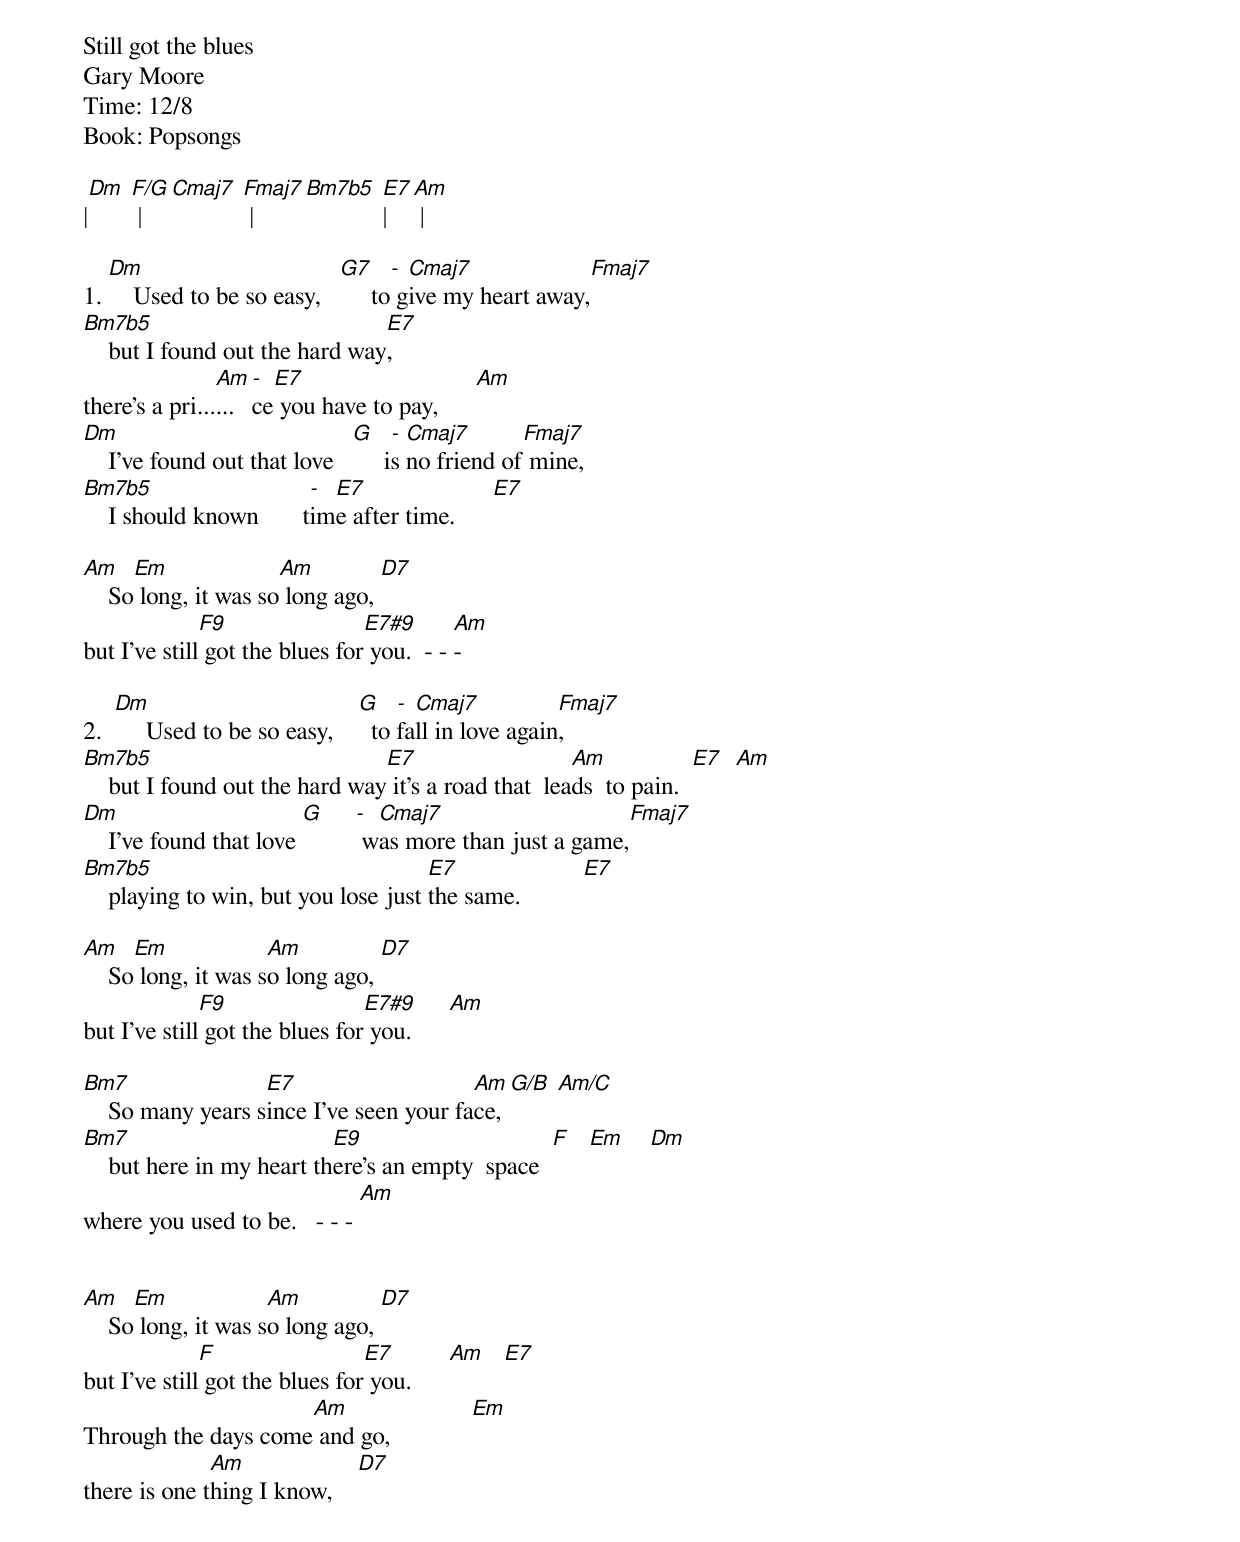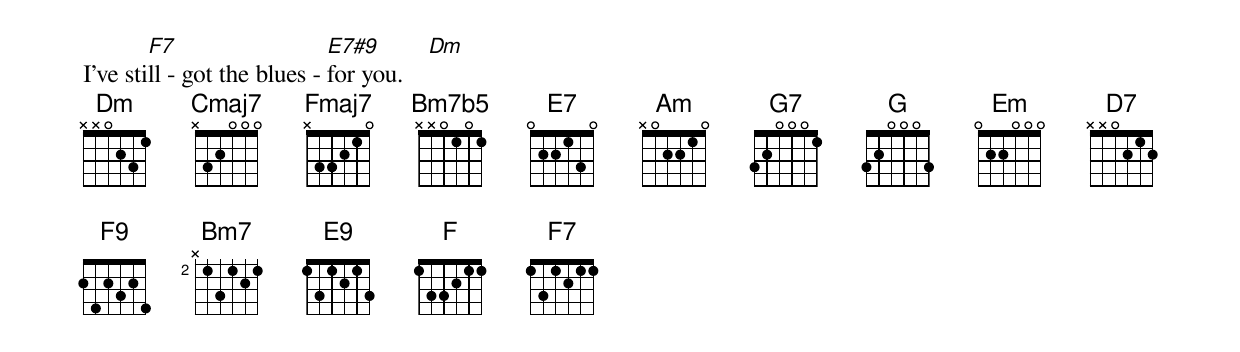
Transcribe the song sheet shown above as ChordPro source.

Still got the blues
Gary Moore
Time: 12/8
Book: Popsongs

|[Dm] [F/G] |[Cmaj7] [Fmaj7] |[Bm7b5] [E7]| [Am] |

1. [Dm]    Used to be so easy,   [G7]     to[-] g[Cmaj7]ive my heart away,[Fmaj7]
[Bm7b5]    but I found out the hard way[E7],
there's a pri...[Am]...[-]ce[E7] you have to pay,      [Am]
[Dm]    I've found out that love   [G]     i[-]s [Cmaj7]no friend of[Fmaj7] mine,
[Bm7b5]    I should known       t[-]im[E7]e after time.      [E7]

[Am]    So[Em] long, it was so[Am] long ago, [D7]
but I've still[F9] got the blues for[E7#9] you.  - - [Am]-

2.  [Dm]     Used to be so easy,    [G]  to [-]fa[Cmaj7]ll in love again[Fmaj7],
[Bm7b5]    but I found out the hard way[E7] it’s a road that  lea[Am]ds  to pain.  [E7]  [Am]
[Dm]    I've found that love [G]     [-] w[Cmaj7]as more than just a game,[Fmaj7]
[Bm7b5]    playing to win, but you lose just [E7]the same.          [E7]

[Am]    So[Em] long, it was s[Am]o long ago, [D7]
but I've still[F9] got the blues for[E7#9] you.      [Am]

[Bm7]    So many years s[E7]ince I've seen your fa[Am]ce, [G/B] [Am/C]
[Bm7]    but here in my heart th[E9]ere's an empty  space  [F]   [Em]    [Dm]
where you used to be.   - - - [Am]


[Am]    So[Em] long, it was s[Am]o long ago, [D7]
but I've still[F] got the blues for[E7] you.      [Am]   [E7]
Through the days come[Am] and go,             [Em]
there is one t[Am]hing I know,    [D7]
I've sti[F7]ll - got the blues - [E7#9]for you.    [Dm]
